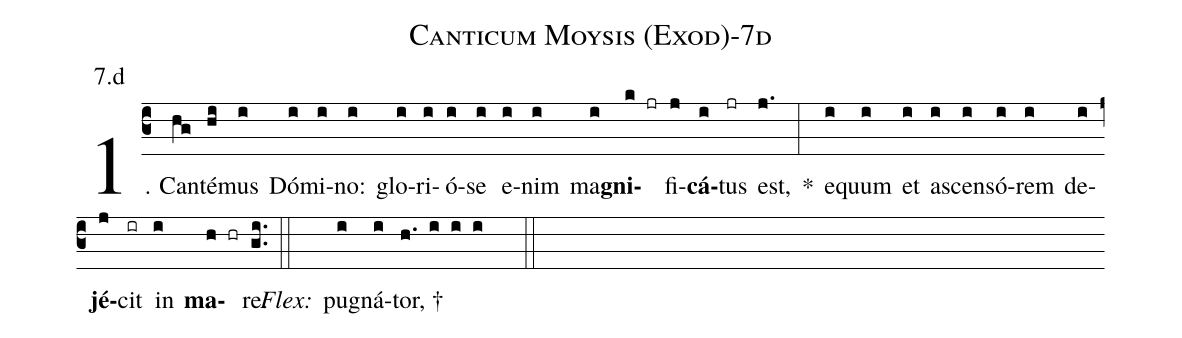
name: Canticum Moysis (Exod)-7d;
annotation: 7.d;
%%
(c3)1. Can(hg)té(hi)mus(i) Dó(i)mi(i)no:(i) glo(i)ri(i)ó(i)se(i) e(i)nim(i) ma(i)<b>gni</b>(k jr)fi(j)<b>cá</b>(i)tus(jr) est,(j.) *(:) e(i)quum(i) et(i) a(i)scen(i)só(i)rem(i) de(i)<b>jé</b>(j)cit(ir) in(i) <b>ma</b>(h hr)re.(gi..) (::)
<i>Flex:</i>()  pu(i)gná(i)tor, †(h. i i i  ::)
